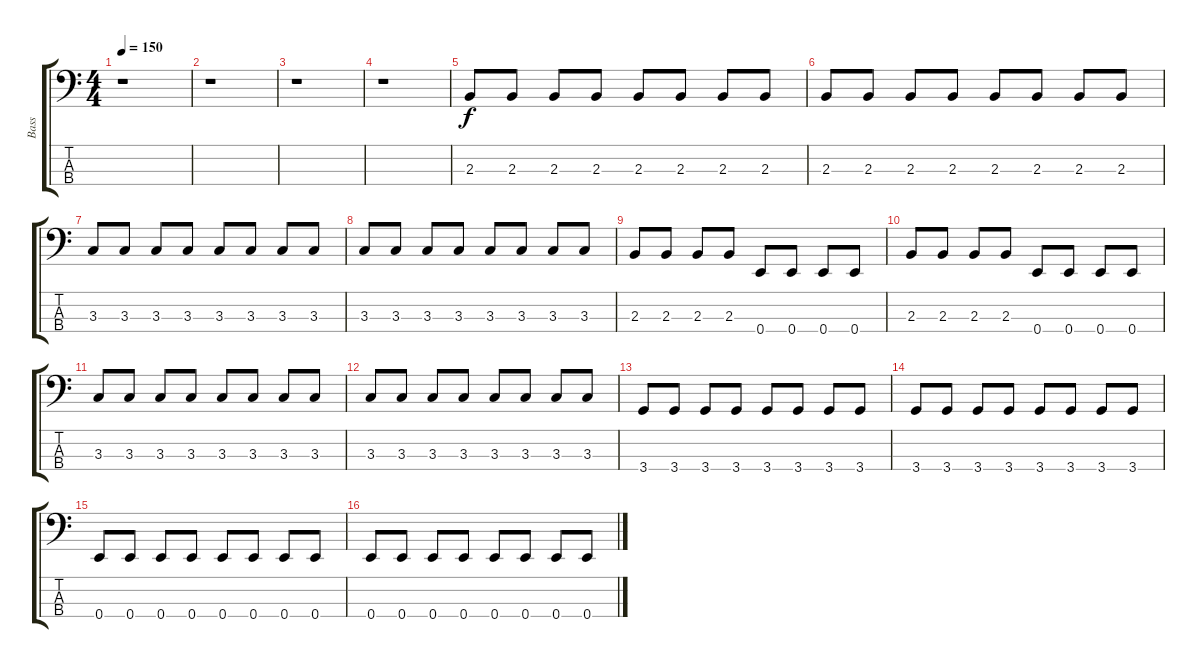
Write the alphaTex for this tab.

\track ("Bass" "Bass") {instrument electricbassfinger}
\staff {score tabs}
\tuning (G2 D2 A1 E1) {hide}
\ts (4 4)
\tempo 150
\clef f4
\ks c
r.1{dy p} |
r.1 |
r.1 |
r.1 |
2.3.8{dy f} 2.3.8 2.3.8 2.3.8 2.3.8 2.3.8 2.3.8 2.3.8 |
2.3.8 2.3.8 2.3.8 2.3.8 2.3.8 2.3.8 2.3.8 2.3.8 |
3.3.8 3.3.8 3.3.8 3.3.8 3.3.8 3.3.8 3.3.8 3.3.8 |
3.3.8 3.3.8 3.3.8 3.3.8 3.3.8 3.3.8 3.3.8 3.3.8 |
2.3.8 2.3.8 2.3.8 2.3.8 0.4.8 0.4.8 0.4.8 0.4.8 |
2.3.8 2.3.8 2.3.8 2.3.8 0.4.8 0.4.8 0.4.8 0.4.8 |
3.3.8 3.3.8 3.3.8 3.3.8 3.3.8 3.3.8 3.3.8 3.3.8 |
3.3.8 3.3.8 3.3.8 3.3.8 3.3.8 3.3.8 3.3.8 3.3.8 |
3.4.8 3.4.8 3.4.8 3.4.8 3.4.8 3.4.8 3.4.8 3.4.8 |
3.4.8 3.4.8 3.4.8 3.4.8 3.4.8 3.4.8 3.4.8 3.4.8 |
0.4.8 0.4.8 0.4.8 0.4.8 0.4.8 0.4.8 0.4.8 0.4.8 |
0.4.8 0.4.8 0.4.8 0.4.8 0.4.8 0.4.8 0.4.8 0.4.8
